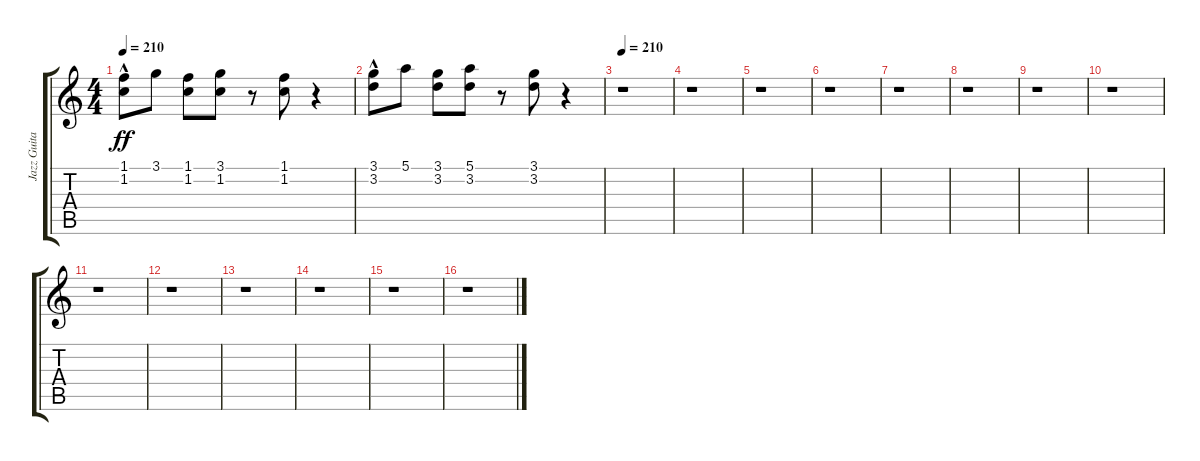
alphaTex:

\track ("Jazz Guitar" "Jazz Guita") {instrument electricguitarjazz}
\staff {score tabs}
\tuning (E4 B3 G3 D3 A2 E2) {hide}
\ts (4 4)
\tempo 210
\clef g2
\ks c
(1.1 1.2{hac}).8{dy ff} 3.1.8 (1.1 1.2).8 (3.1 1.2).8 r.8 (1.1 1.2).8 r.4 |
(3.1 3.2{hac}).8 5.1.8 (3.1 3.2).8 (5.1 3.2).8 r.8 (3.1 3.2).8 r.4 |
\tempo 210
r.1 |
r.1 |
r.1 |
r.1 |
r.1 |
r.1 |
r.1 |
r.1 |
r.1 |
r.1 |
r.1 |
r.1 |
r.1 |
r.1
